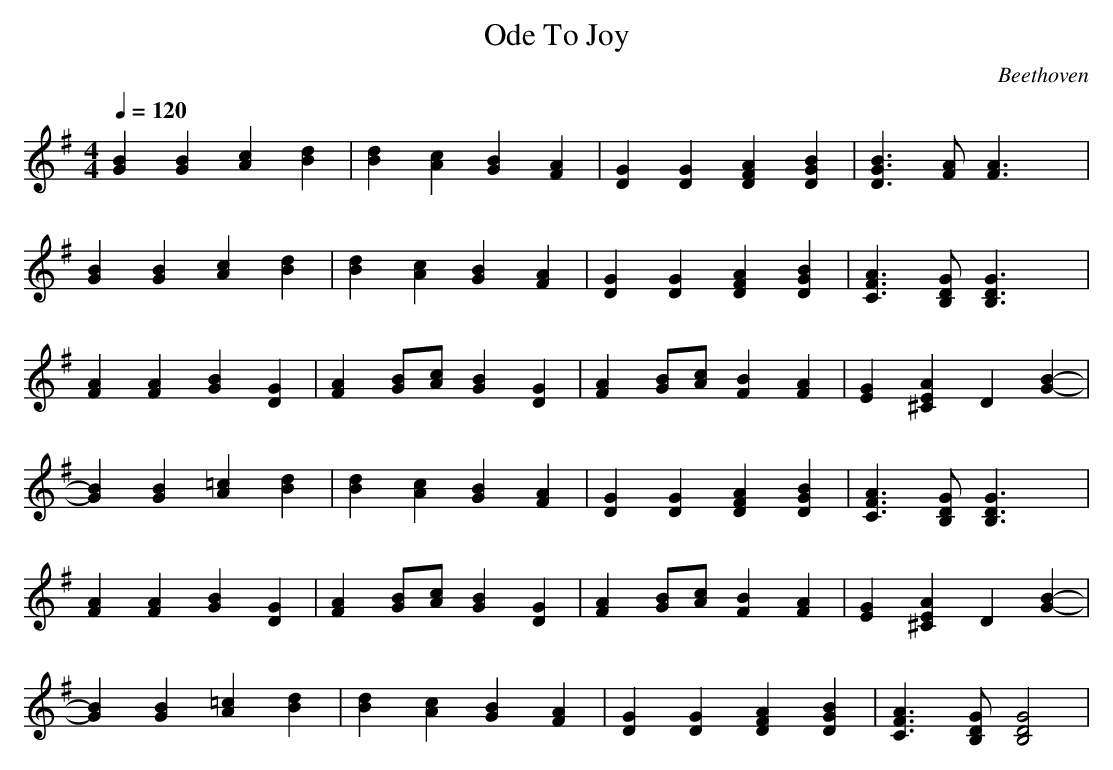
X:1
T:Ode To Joy
M: 4/4
L: 1/8
C:Beethoven
Q:1/4=120
K:G % 1 sharps
V:1
[B2G2] [B2G2] [c2A2] [d2B2]| [d2B2] [c2A2] [B2G2] [A2F2]| [G2D2] [G2D2] [A2F2D2] [B2G2D2]| [B3G3D3][AF] [A3F3]x|
[B2G2] [B2G2] [c2A2] [d2B2]| [d2B2] [c2A2] [B2G2] [A2F2]| [G2D2] [G2D2] [A2F2D2] [B2G2D2]| [A3F3C3][GDB,] [G3D3B,3]x|
[A2F2] [A2F2] [B2G2] [G2D2]| [A2F2] [BG][cA] [B2G2] [G2D2]| [A2F2] [BG][cA] [B2F2] [A2F2]| [G2E2] [A2E2^C2] D2 [B2-G2-]|
[B2G2] [B2G2] [=c2A2] [d2B2]| [d2B2] [c2A2] [B2G2] [A2F2]| [G2D2] [G2D2] [A2F2D2] [B2G2D2]| [A3F3C3][GDB,] [G3D3B,3]x|
[A2F2] [A2F2] [B2G2] [G2D2]| [A2F2] [BG][cA] [B2G2] [G2D2]| [A2F2] [BG][cA] [B2F2] [A2F2]| [G2E2] [A2E2^C2] D2 [B2-G2-]|
[B2G2] [B2G2] [=c2A2] [d2B2]| [d2B2] [c2A2] [B2G2] [A2F2]| [G2D2] [G2D2] [A2F2D2] [B2G2D2]| [A3F3C3][GDB,] [G4D4B,4]|
